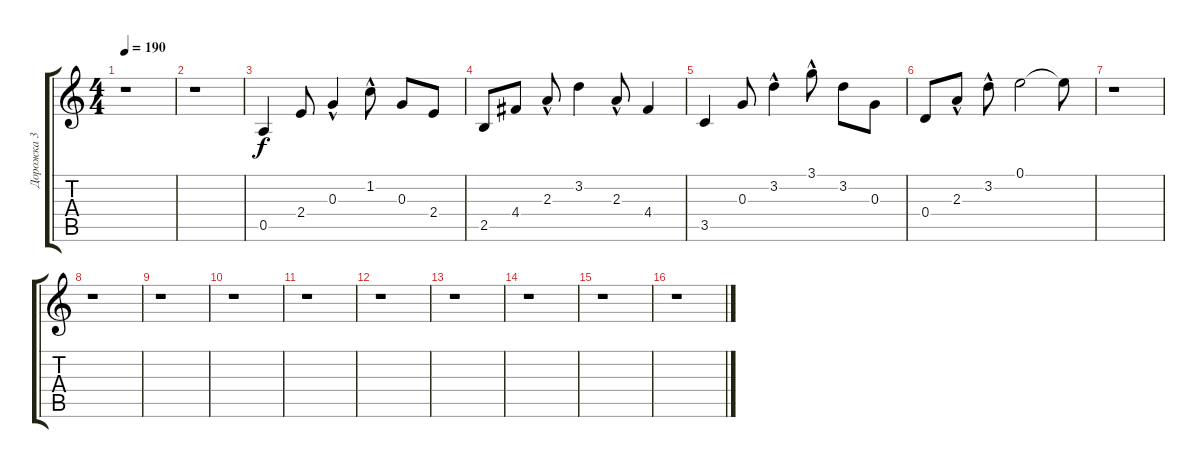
\track ("Дорожка 3" "Дорожка 3") {instrument electricguitarclean}
\staff {score tabs}
\tuning (E4 B3 G3 D3 A2 E2) {hide}
\ts (4 4)
\tempo 190
\clef g2
\ks c
r.1{dy f} |
r.1 |
0.5.4 2.4.8 0.3{hac}.4 1.2{hac}.8 0.3.8 2.4.8 |
2.5.8 4.4.8 2.3{hac}.8 3.2.4 2.3{hac}.8 4.4.4 |
3.5.4 0.3.8 3.2{hac}.4 3.1{hac}.8 3.2.8 0.3.8 |
0.4.8 2.3{hac}.8 3.2{hac}.8 0.1.2 0.1{t}.8 |
r.1 |
r.1 |
r.1 |
r.1 |
r.1 |
r.1 |
r.1 |
r.1 |
r.1 |
r.1
